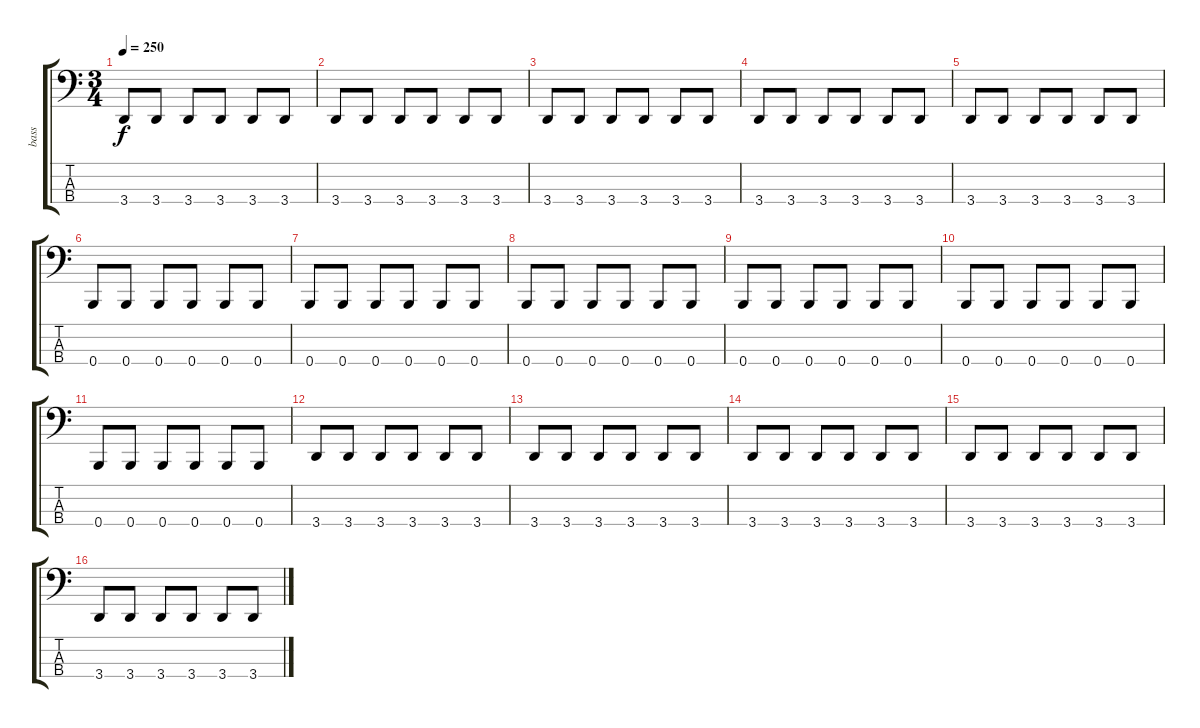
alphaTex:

\track ("bass" "bass") {instrument electricbassfinger}
\staff {score tabs}
\tuning (D2 A1 E1 B0) {hide}
\ts (3 4)
\tempo 250
\clef f4
\ks c
3.4.8{dy f} 3.4.8 3.4.8 3.4.8 3.4.8 3.4.8 |
3.4.8 3.4.8 3.4.8 3.4.8 3.4.8 3.4.8 |
3.4.8 3.4.8 3.4.8 3.4.8 3.4.8 3.4.8 |
3.4.8 3.4.8 3.4.8 3.4.8 3.4.8 3.4.8 |
3.4.8 3.4.8 3.4.8 3.4.8 3.4.8 3.4.8 |
0.4.8 0.4.8 0.4.8 0.4.8 0.4.8 0.4.8 |
0.4.8 0.4.8 0.4.8 0.4.8 0.4.8 0.4.8 |
0.4.8 0.4.8 0.4.8 0.4.8 0.4.8 0.4.8 |
0.4.8 0.4.8 0.4.8 0.4.8 0.4.8 0.4.8 |
0.4.8 0.4.8 0.4.8 0.4.8 0.4.8 0.4.8 |
0.4.8 0.4.8 0.4.8 0.4.8 0.4.8 0.4.8 |
3.4.8 3.4.8 3.4.8 3.4.8 3.4.8 3.4.8 |
3.4.8 3.4.8 3.4.8 3.4.8 3.4.8 3.4.8 |
3.4.8 3.4.8 3.4.8 3.4.8 3.4.8 3.4.8 |
3.4.8 3.4.8 3.4.8 3.4.8 3.4.8 3.4.8 |
3.4.8 3.4.8 3.4.8 3.4.8 3.4.8 3.4.8
